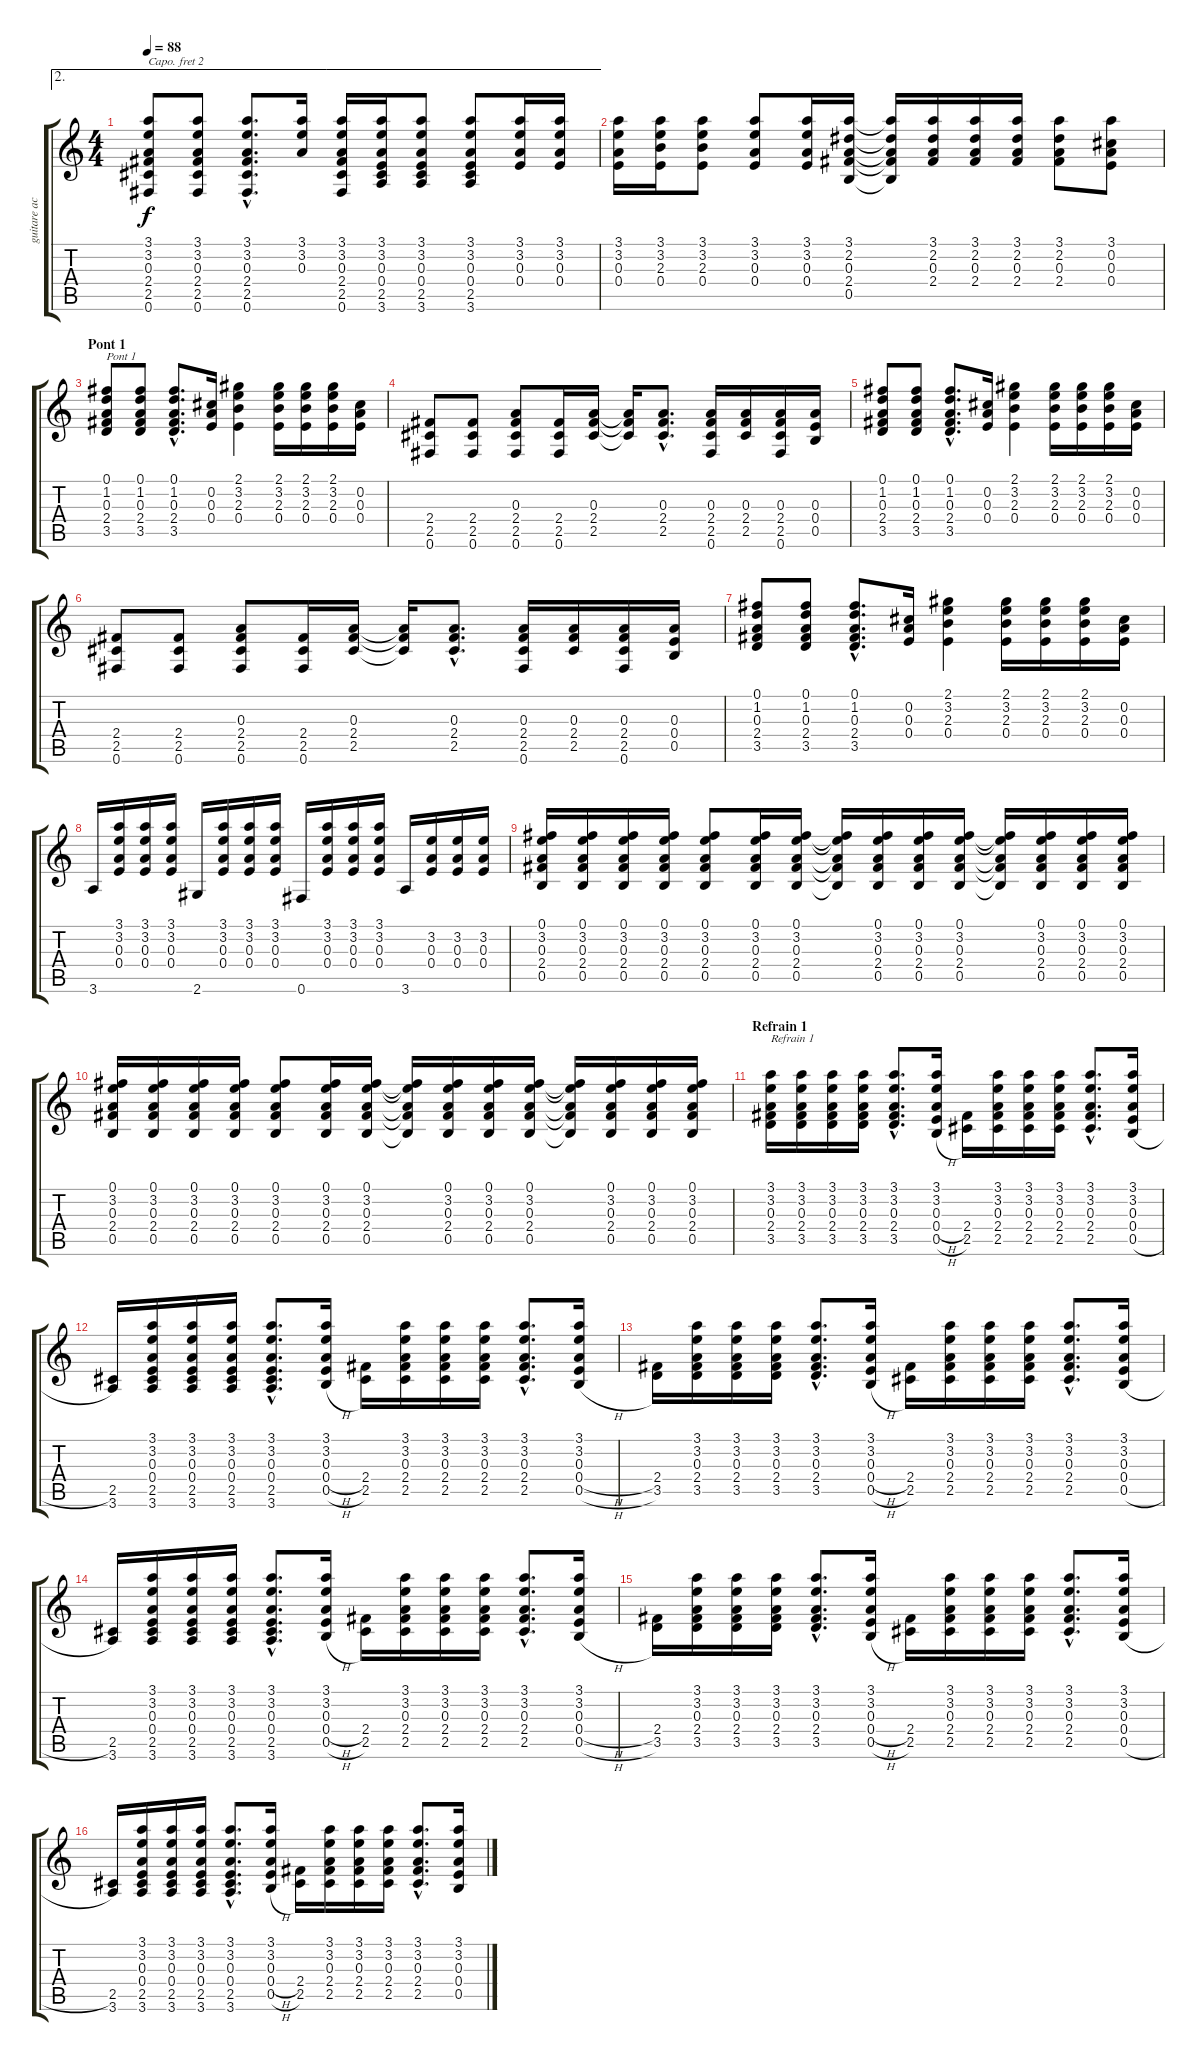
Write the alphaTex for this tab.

\track ("guitare acoustique" "guitare ac") {instrument acousticguitarsteel}
\staff {score tabs}
\capo 2
\tuning (E4 B3 G3 D3 A2 E2) {hide}
\ae 2
\ts (4 4)
\tempo 88
\clef g2
\ks c
(3.1 3.2 0.3 2.4 2.5 0.6).8{dy f} (3.1 3.2 0.3 2.4 2.5 0.6).8 (3.1{hac} 3.2{hac} 0.3{hac} 2.4{hac} 2.5{hac} 0.6{hac}).8{d} (3.1 3.2 0.3).16 (3.1 3.2 0.3 2.4 2.5 0.6).16 (3.1 3.2 0.3 0.4 2.5 3.6).16 (3.1 3.2 0.3 0.4 2.5 3.6).8 (3.1 3.2 0.3 0.4 2.5 3.6).8 (3.1 3.2 0.3 0.4).16 (3.1 3.2 0.3 0.4).16 |
(3.1 3.2 0.3 0.4).16 (3.1 3.2 2.3 0.4).16 (3.1 3.2 2.3 0.4).8 (3.1 3.2 0.3 0.4).8 (3.1 3.2 0.3 0.4).16 (3.1 2.2 0.3 2.4 0.5).16 (3.1{t} 2.2{t} 0.3{t} 2.4{t} 0.5{t}).16 (3.1 2.2 0.3 2.4).16 (3.1 2.2 0.3 2.4).16 (3.1 2.2 0.3 2.4).16 (3.1 2.2 0.3 2.4).8 (3.1 0.2 0.3 0.4).8 |
\section ("" "Pont 1")
(0.1 1.2 0.3 2.4 3.5).8{txt "Pont 1"} (0.1 1.2 0.3 2.4 3.5).8 (0.1{hac} 1.2{hac} 0.3{hac} 2.4{hac} 3.5{hac}).8{d} (0.2 0.3 0.4).16 (2.1 3.2 2.3 0.4).4 (2.1 3.2 2.3 0.4).16 (2.1 3.2 2.3 0.4).16 (2.1 3.2 2.3 0.4).16 (0.2 0.3 0.4).16 |
(2.4 2.5 0.6).8 (2.4 2.5 0.6).8 (0.3 2.4 2.5 0.6).8 (2.4 2.5 0.6).16 (0.3 2.4 2.5).16 (0.3{t} 2.4{t} 2.5{t}).16 (0.3{hac} 2.4{hac} 2.5{hac}).8{d} (0.3 2.4 2.5 0.6).16 (0.3 2.4 2.5).16 (0.3 2.4 2.5 0.6).16 (0.3 0.4 0.5).16 |
(0.1 1.2 0.3 2.4 3.5).8 (0.1 1.2 0.3 2.4 3.5).8 (0.1{hac} 1.2{hac} 0.3{hac} 2.4{hac} 3.5{hac}).8{d} (0.2 0.3 0.4).16 (2.1 3.2 2.3 0.4).4 (2.1 3.2 2.3 0.4).16 (2.1 3.2 2.3 0.4).16 (2.1 3.2 2.3 0.4).16 (0.2 0.3 0.4).16 |
(2.4 2.5 0.6).8 (2.4 2.5 0.6).8 (0.3 2.4 2.5 0.6).8 (2.4 2.5 0.6).16 (0.3 2.4 2.5).16 (0.3{t} 2.4{t} 2.5{t}).16 (0.3{hac} 2.4{hac} 2.5{hac}).8{d} (0.3 2.4 2.5 0.6).16 (0.3 2.4 2.5).16 (0.3 2.4 2.5 0.6).16 (0.3 0.4 0.5).16 |
(0.1 1.2 0.3 2.4 3.5).8 (0.1 1.2 0.3 2.4 3.5).8 (0.1{hac} 1.2{hac} 0.3{hac} 2.4{hac} 3.5{hac}).8{d} (0.2 0.3 0.4).16 (2.1 3.2 2.3 0.4).4 (2.1 3.2 2.3 0.4).16 (2.1 3.2 2.3 0.4).16 (2.1 3.2 2.3 0.4).16 (0.2 0.3 0.4).16 |
3.6.16 (3.1 3.2 0.3 0.4).16 (3.1 3.2 0.3 0.4).16 (3.1 3.2 0.3 0.4).16 2.6.16 (3.1 3.2 0.3 0.4).16 (3.1 3.2 0.3 0.4).16 (3.1 3.2 0.3 0.4).16 0.6.16 (3.1 3.2 0.3 0.4).16 (3.1 3.2 0.3 0.4).16 (3.1 3.2 0.3 0.4).16 3.6.16 (3.2 0.3 0.4).16 (3.2 0.3 0.4).16 (3.2 0.3 0.4).16 |
(0.1 3.2 0.3 2.4 0.5).16 (0.1 3.2 0.3 2.4 0.5).16 (0.1 3.2 0.3 2.4 0.5).16 (0.1 3.2 0.3 2.4 0.5).16 (0.1 3.2 0.3 2.4 0.5).8 (0.1 3.2 0.3 2.4 0.5).16 (0.1 3.2 0.3 2.4 0.5).16 (0.1{t} 3.2{t} 0.3{t} 2.4{t} 0.5{t}).16 (0.1 3.2 0.3 2.4 0.5).16 (0.1 3.2 0.3 2.4 0.5).16 (0.1 3.2 0.3 2.4 0.5).16 (0.1{t} 3.2{t} 0.3{t} 2.4{t} 0.5{t}).16 (0.1 3.2 0.3 2.4 0.5).16 (0.1 3.2 0.3 2.4 0.5).16 (0.1 3.2 0.3 2.4 0.5).16 |
(0.1 3.2 0.3 2.4 0.5).16 (0.1 3.2 0.3 2.4 0.5).16 (0.1 3.2 0.3 2.4 0.5).16 (0.1 3.2 0.3 2.4 0.5).16 (0.1 3.2 0.3 2.4 0.5).8 (0.1 3.2 0.3 2.4 0.5).16 (0.1 3.2 0.3 2.4 0.5).16 (0.1{t} 3.2{t} 0.3{t} 2.4{t} 0.5{t}).16 (0.1 3.2 0.3 2.4 0.5).16 (0.1 3.2 0.3 2.4 0.5).16 (0.1 3.2 0.3 2.4 0.5).16 (0.1{t} 3.2{t} 0.3{t} 2.4{t} 0.5{t}).16 (0.1 3.2 0.3 2.4 0.5).16 (0.1 3.2 0.3 2.4 0.5).16 (0.1 3.2 0.3 2.4 0.5).16 |
\section ("" "Refrain 1")
(3.1 3.2 0.3 2.4 3.5).16{txt "Refrain 1"} (3.1 3.2 0.3 2.4 3.5).16 (3.1 3.2 0.3 2.4 3.5).16 (3.1 3.2 0.3 2.4 3.5).16 (3.1{hac} 3.2{hac} 0.3{hac} 2.4{hac} 3.5{hac}).8{d} (3.1 3.2 0.3 0.4{h} 0.5{h}).16 (2.4 2.5).16 (3.1 3.2 0.3 2.4 2.5).16 (3.1 3.2 0.3 2.4 2.5).16 (3.1 3.2 0.3 2.4 2.5).16 (3.1{hac} 3.2{hac} 0.3{hac} 2.4{hac} 2.5{hac}).8{d} (3.1 3.2 0.3 0.4 0.5{h}).16 |
(2.5 3.6).16 (3.1 3.2 0.3 0.4 2.5 3.6).16 (3.1 3.2 0.3 0.4 2.5 3.6).16 (3.1 3.2 0.3 0.4 2.5 3.6).16 (3.1{hac} 3.2{hac} 0.3{hac} 0.4{hac} 2.5{hac} 3.6{hac}).8{d} (3.1 3.2 0.3 0.4{h} 0.5{h}).16 (2.4 2.5).16 (3.1 3.2 0.3 2.4 2.5).16 (3.1 3.2 0.3 2.4 2.5).16 (3.1 3.2 0.3 2.4 2.5).16 (3.1{hac} 3.2{hac} 0.3{hac} 2.4{hac} 2.5{hac}).8{d} (3.1 3.2 0.3 0.4{h} 0.5{h}).16 |
(2.4 3.5).16 (3.1 3.2 0.3 2.4 3.5).16 (3.1 3.2 0.3 2.4 3.5).16 (3.1 3.2 0.3 2.4 3.5).16 (3.1{hac} 3.2{hac} 0.3{hac} 2.4{hac} 3.5{hac}).8{d} (3.1 3.2 0.3 0.4{h} 0.5{h}).16 (2.4 2.5).16 (3.1 3.2 0.3 2.4 2.5).16 (3.1 3.2 0.3 2.4 2.5).16 (3.1 3.2 0.3 2.4 2.5).16 (3.1{hac} 3.2{hac} 0.3{hac} 2.4{hac} 2.5{hac}).8{d} (3.1 3.2 0.3 0.4 0.5{h}).16 |
(2.5 3.6).16 (3.1 3.2 0.3 0.4 2.5 3.6).16 (3.1 3.2 0.3 0.4 2.5 3.6).16 (3.1 3.2 0.3 0.4 2.5 3.6).16 (3.1{hac} 3.2{hac} 0.3{hac} 0.4{hac} 2.5{hac} 3.6{hac}).8{d} (3.1 3.2 0.3 0.4{h} 0.5{h}).16 (2.4 2.5).16 (3.1 3.2 0.3 2.4 2.5).16 (3.1 3.2 0.3 2.4 2.5).16 (3.1 3.2 0.3 2.4 2.5).16 (3.1{hac} 3.2{hac} 0.3{hac} 2.4{hac} 2.5{hac}).8{d} (3.1 3.2 0.3 0.4{h} 0.5{h}).16 |
(2.4 3.5).16 (3.1 3.2 0.3 2.4 3.5).16 (3.1 3.2 0.3 2.4 3.5).16 (3.1 3.2 0.3 2.4 3.5).16 (3.1{hac} 3.2{hac} 0.3{hac} 2.4{hac} 3.5{hac}).8{d} (3.1 3.2 0.3 0.4{h} 0.5{h}).16 (2.4 2.5).16 (3.1 3.2 0.3 2.4 2.5).16 (3.1 3.2 0.3 2.4 2.5).16 (3.1 3.2 0.3 2.4 2.5).16 (3.1{hac} 3.2{hac} 0.3{hac} 2.4{hac} 2.5{hac}).8{d} (3.1 3.2 0.3 0.4 0.5{h}).16 |
(2.5 3.6).16 (3.1 3.2 0.3 0.4 2.5 3.6).16 (3.1 3.2 0.3 0.4 2.5 3.6).16 (3.1 3.2 0.3 0.4 2.5 3.6).16 (3.1{hac} 3.2{hac} 0.3{hac} 0.4{hac} 2.5{hac} 3.6{hac}).8{d} (3.1 3.2 0.3 0.4{h} 0.5{h}).16 (2.4 2.5).16 (3.1 3.2 0.3 2.4 2.5).16 (3.1 3.2 0.3 2.4 2.5).16 (3.1 3.2 0.3 2.4 2.5).16 (3.1{hac} 3.2{hac} 0.3{hac} 2.4{hac} 2.5{hac}).8{d} (3.1 3.2 0.3 0.4{h} 0.5{h}).16
